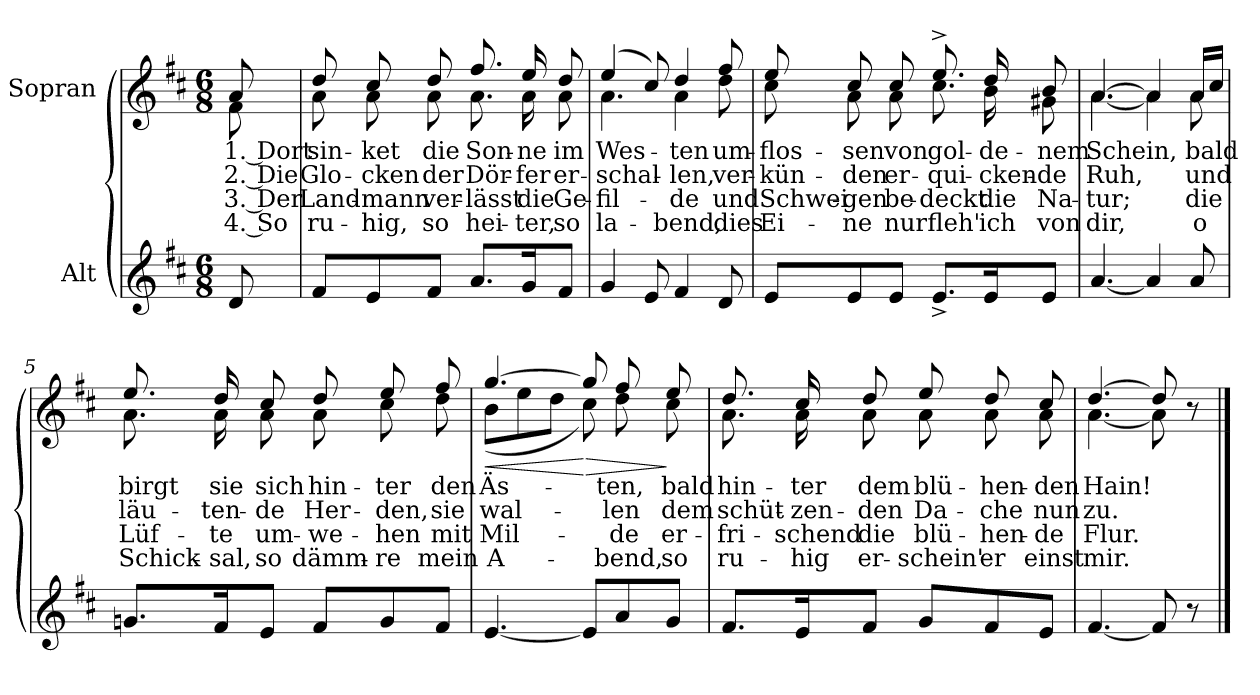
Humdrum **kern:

**kern	**dynam	**kern	**text	**text	**text	**text	**dynam
*part2	*part2	*part1	*part1	*part1	*part1	*part1	*part1
*staff2	*staff2	*staff1	*staff1	*staff1	*staff1	*staff1	*staff1
*I"Alt	*	*I"Sopran	*	*	*	*	*
*clefG2	*	*clefG2	*	*	*	*	*
*k[f#c#]	*	*k[f#c#]	*	*	*	*	*
*M6/8	*	*M6/8	*	*	*	*	*
=	=	=	=	=	=	=	=
!	!	!LO:TX:a:B:t=Heiter und nicht zu langsam	!	!	!	!	!
!	!LO:DY:a	!	!LO:LY:b	!LO:LY:b	!LO:LY:b	!LO:LY:b	!LO:DY:a
*	*	*^	*	*	*	*	*
8d/	other-dynamics	8a/	8f#\	1. Dort	2. Die	3. Der	4. So	other-dynamics
=1	=1	=1	=1	=1	=1	=1	=1	=1
!	!	!	!	!LO:LY:b	!LO:LY:b	!LO:LY:b	!LO:LY:b	!
8f#/L	.	8dd/	8a\	sin-	Glo-	Land-	ru-	.
!	!	!	!	!LO:LY:b	!LO:LY:b	!LO:LY:b	!LO:LY:b	!
8e/	.	8cc#/	8a\	-ket	-cken	-mann	-hig,	.
!	!	!	!	!LO:LY:b	!LO:LY:b	!LO:LY:b	!LO:LY:b	!
8f#/J	.	8dd/	8a\	die	der	ver-	so	.
!	!	!	!	!LO:LY:b	!LO:LY:b	!LO:LY:b	!LO:LY:b	!
8.a/L	.	8.ff#/	8.a\	Son-	Dör-	-lässt	hei-	.
!	!	!	!	!LO:LY:b	!LO:LY:b	!LO:LY:b	!LO:LY:b	!
16g/K	.	16ee/	16a\	-ne	-fer	die	-ter,	.
!	!	!	!	!LO:LY:b	!LO:LY:b	!LO:LY:b	!LO:LY:b	!
8f#/J	.	8dd/	8a\	im	er-	Ge-	so	.
=2	=2	=2	=2	=2	=2	=2	=2	=2
!	!	!	!	!LO:LY:b	!LO:LY:b	!LO:LY:b	!LO:LY:b	!
4g/	.	(4ee/	4.a\	Wes-	-schal-	-fil-	la-	.
8e/	.	8cc#/)	.	.	.	.	.	.
!	!	!	!	!LO:LY:b	!LO:LY:b	!LO:LY:b	!LO:LY:b	!
4f#/	.	4dd/	4a\	-ten	-len,	-de	-bend,	.
!	!	!	!	!LO:LY:b	!LO:LY:b	!LO:LY:b	!LO:LY:b	!
8d/	.	8ff#/	8dd\	um-	ver-	und	dies	.
!!LO:LB:g=z	!!
=3	=3	=3	=3	=3	=3	=3	=3	=3
!	!	!	!	!LO:LY:b	!LO:LY:b	!LO:LY:b	!LO:LY:b	!
8e/L	.	8ee/	8cc#\	-flos-	-kün-	Schwei-	Ei-	.
!	!	!	!	!LO:LY:b	!LO:LY:b	!LO:LY:b	!LO:LY:b	!
8e/	.	8cc#/	8a\	-sen	-den	-gen	-ne	.
!	!	!	!	!LO:LY:b	!LO:LY:b	!LO:LY:b	!LO:LY:b	!
8e/J	.	8cc#/	8a\	von	er-	be-	nur	.
!	!	!	!	!LO:LY:b	!LO:LY:b	!LO:LY:b	!LO:LY:b	!
8.e^/L	.	8.ee^/	8.cc#\	gol-	-qui-	-deckt	fleh'	.
!	!	!	!	!LO:LY:b	!LO:LY:b	!LO:LY:b	!LO:LY:b	!
16e/K	.	16dd/	16b\	-de-	-cken-	die	ich	.
!	!	!	!	!LO:LY:b	!LO:LY:b	!LO:LY:b	!LO:LY:b	!
8e/J	.	8b/	8g#X\	-nem	-de	Na-	von	.
=4	=4	=4	=4	=4	=4	=4	=4	=4
!	!	!	!	!LO:LY:b	!LO:LY:b	!LO:LY:b	!LO:LY:b	!
[4.a/	.	[4.a/	[4.a\	Schein,	Ruh,	-tur;	dir,	.
4a/]	.	4a/]	4a\]	.	.	.	.	.
!	!	!	!	!LO:LY:b	!LO:LY:b	!LO:LY:b	!LO:LY:b	!
8a/	.	16a/LL	8a\	bald	und	die	o	.
.	.	16cc#/JJ	.	.	.	.	.	.
=5	=5	=5	=5	=5	=5	=5	=5	=5
!	!	!	!	!LO:LY:b	!LO:LY:b	!LO:LY:b	!LO:LY:b	!
8.gn/L	.	8.ee/	8.a\	birgt	läu-	Lüf-	Schick-	.
!	!	!	!	!LO:LY:b	!LO:LY:b	!LO:LY:b	!LO:LY:b	!
16f#/K	.	16dd/	16a\	sie	-ten-	-te	-sal,	.
!	!	!	!	!LO:LY:b	!LO:LY:b	!LO:LY:b	!LO:LY:b	!
8e/J	.	8cc#/	8a\	sich	-de	um-	so	.
!	!	!	!	!LO:LY:b	!LO:LY:b	!LO:LY:b	!LO:LY:b	!
8f#/L	.	8dd/	8a\	hin-	Her-	-we-	dämm-	.
!	!	!	!	!LO:LY:b	!LO:LY:b	!LO:LY:b	!LO:LY:b	!
8g/	.	8ee/	8cc#\	-ter	-den,	-hen	-re	.
!	!	!	!	!LO:LY:b	!LO:LY:b	!LO:LY:b	!LO:LY:b	!
8f#/J	.	8ff#/	8dd\	den	sie	mit	mein	.
!!LO:LB:g=z	!!
=6	=6	=6	=6	=6	=6	=6	=6	=6
!	!	!	!	!LO:LY:b	!LO:LY:b	!LO:LY:b	!LO:LY:b	!LO:HP:b
[4.e/	.	[4.gg/	(8b\L	Äs-	wal-	Mil-	A-	<
.	.	.	8ee\	.	.	.	.	.
.	.	.	8dd\J	.	.	.	.	.
!	!	!	!	!	!	!	!	!LO:HP:n=1:b
8e/L]	.	8gg/]	8cc#\)	.	.	.	.	[ >
!	!	!	!	!LO:LY:b	!LO:LY:b	!LO:LY:b	!LO:LY:b	!
8a/	.	8ff#/	8dd\	-ten,	-len	-de	-bend,	.
!	!	!	!	!LO:LY:b	!LO:LY:b	!LO:LY:b	!LO:LY:b	!
8g/J	.	8ee/	8cc#\	bald	dem	er-	so	]
=7	=7	=7	=7	=7	=7	=7	=7	=7
!	!	!	!	!LO:LY:b	!LO:LY:b	!LO:LY:b	!LO:LY:b	!
8.f#/L	.	8.dd/	8.a\	hin-	schüt-	-fri-	ru-	.
!	!	!	!	!LO:LY:b	!LO:LY:b	!LO:LY:b	!LO:LY:b	!
16e/K	.	16cc#/	16a\	-ter	-zen-	-schend	-hig	.
!	!	!	!	!LO:LY:b	!LO:LY:b	!LO:LY:b	!LO:LY:b	!
8f#/J	.	8dd/	8a\	dem	-den	die	er-	.
!	!	!	!	!LO:LY:b	!LO:LY:b	!LO:LY:b	!LO:LY:b	!
8g/L	.	8ee/	8a\	blü-	Da-	blü-	-schein'	.
!	!	!	!	!LO:LY:b	!LO:LY:b	!LO:LY:b	!LO:LY:b	!
8f#/	.	8dd/	8a\	-hen-	-che	-hen-	er	.
!	!	!	!	!LO:LY:b	!LO:LY:b	!LO:LY:b	!LO:LY:b	!
8e/J	.	8cc#/	8a\	-den	nun	-de	einst	.
=8	=8	=8	=8	=8	=8	=8	=8	=8
!	!	!	!	!LO:LY:b	!LO:LY:b	!LO:LY:b	!LO:LY:b	!
[4.f#/	.	[4.dd/	[4.a\	Hain!	zu.	Flur.	mir.	.
8f#/]	.	8dd/]	8a\]	.	.	.	.	.
8r	.	8r	8ryy	.	.	.	.	.
*	*	*v	*v	*	*	*	*	*
==	==	==	==	==	==	==	==
*-	*-	*-	*-	*-	*-	*-	*-
